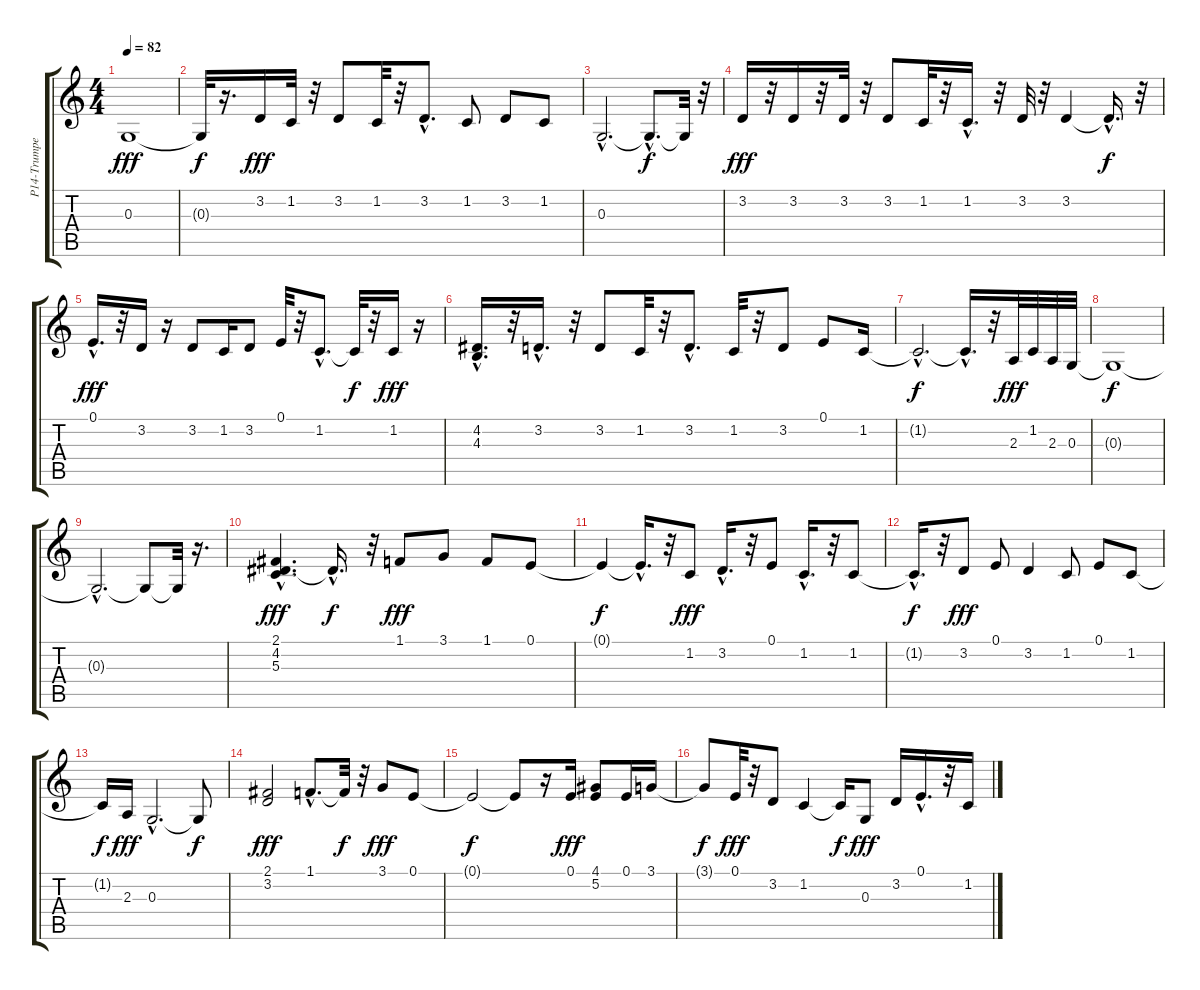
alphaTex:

\track ("P14-Trumpet" "P14-Trumpe") {instrument lead5charang}
\staff {score tabs}
\tuning (E4 B3 G3 D3 A2 E2) {hide}
\ts (4 4)
\tempo 82
\clef g2
\ks c
0.3.1{dy fff} |
0.3{t}.32{dy f} r.16{d} 3.2.16{dy fff} 1.2.32 r.32 3.2.8 1.2.32 r.32 3.2{hac}.8{d} 1.2.8 3.2.8 1.2.8 |
0.3{hac}.2{d} 0.3{hac t}.8{d dy f} 0.3{t}.32 r.32 |
3.2.16{dy fff} r.32 3.2.16 r.32 3.2.32 r.32 3.2.8 1.2.32 r.32 1.2{hac}.16{d} r.32 3.2.32 r.32 3.2.4 3.2{hac t}.16{d dy f} r.32 |
0.1{hac}.16{d dy fff} r.32 3.2.16 r.16 3.2.8 1.2.16 3.2.8 0.1.32 r.32 1.2{hac}.8{d} 1.2{t}.32{dy f} r.32 1.2.16{dy fff} r.16 |
(4.2 4.3{hac}).16{d} r.32 3.2{hac}.16{d} r.32 3.2.8 1.2.32 r.32 3.2{hac}.8{d} 1.2.32 r.32 3.2.8 0.1.8 1.2.16 |
1.2{hac t}.2{d dy f} 1.2{hac t}.16{d} r.32 2.3.32{dy fff} 1.2.32 2.3.32 0.3.32 |
0.3{t}.1{dy f} |
0.3{hac t}.2{d} 0.3{t}.8 0.3{t}.32 r.16{d} |
(2.1 4.2{hac} 5.3).4{d dy fff} 4.2{hac t}.16{d dy f} r.32 1.1.8{dy fff} 3.1.8 1.1.8 0.1.8 |
0.1{t}.4{dy f} 0.1{hac t}.16{d} r.32 1.2.8{dy fff} 3.2{hac}.16{d} r.32 0.1.8 1.2{hac}.16{d} r.32 1.2.8 |
1.2{hac t}.16{d dy f} r.32 3.2.8{dy fff} 0.1.8 3.2.4 1.2.8 0.1.8 1.2.8 |
1.2{t}.16{dy f} 2.3.16{dy fff} 0.3{hac}.2{d} 0.3{t}.8{dy f} |
(2.1 3.2).2{dy fff} 1.1{hac}.8{d} 1.1{t}.32{dy f} r.32 3.1.8{dy fff} 0.1.8 |
0.1{t}.2{dy f} 0.1{t}.8 r.16 0.1.16{dy fff} (4.1 5.2).8 0.1.16 3.1.16 |
3.1{t}.8{dy f} 0.1.32{dy fff} r.32 3.2.8 1.2.4 1.2{t}.16{dy f} 0.3.8{dy fff} 3.2.16 0.1{hac}.16{d} r.32 1.2.16
